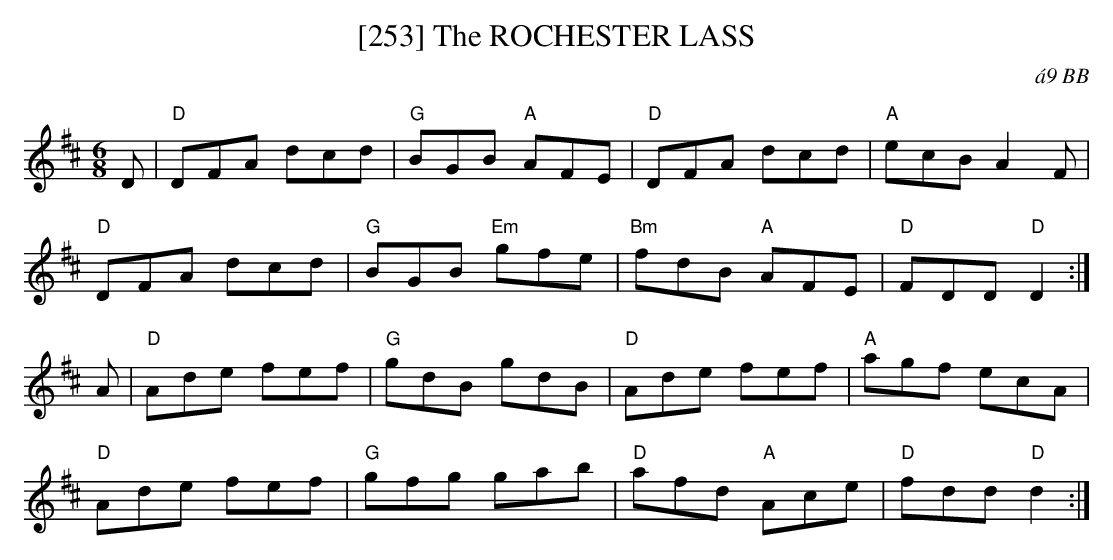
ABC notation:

X:1
T:[253] The ROCHESTER LASS
C:\'a9 BB
L:1/8
M:6/8
Q:!/4=160
K:D
D|"D" DFA dcd|"G" BGB "A" AFE|"D" DFA dcd|"A"ecB A2 F|
"D"DFA dcd|"G" BGB "Em" gfe|"Bm" fdB "A" AFE|"D"FDD "D"D2 :|
A|"D" Ade fef|"G"gdB gdB|"D"Ade fef|"A" agf ecA|
"D" Ade fef|"G" gfg gab|"D" afd "A"Ace|"D"fdd "D"d2 :|
